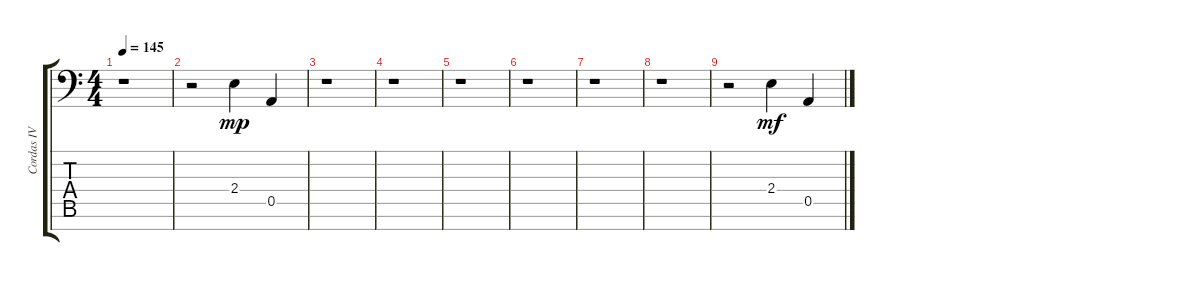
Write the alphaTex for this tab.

\track ("Cordas IV" "Cordas IV") {instrument stringensemble1}
\staff {score tabs}
\tuning (E4 B3 G3 D3 A2 E2 C-1) {hide}
\ts (4 4)
\tempo 145
\clef f4
\ks c
r.1{dy mp} |
r.2 2.4.4{volume 12 balance 11 instrument pizzicatostrings} 0.5.4{volume 12 balance 11} |
r.1 |
r.1 |
r.1 |
r.1 |
r.1 |
r.1 |
r.2 2.4.4{dy mf volume 12 balance 11} 0.5.4
